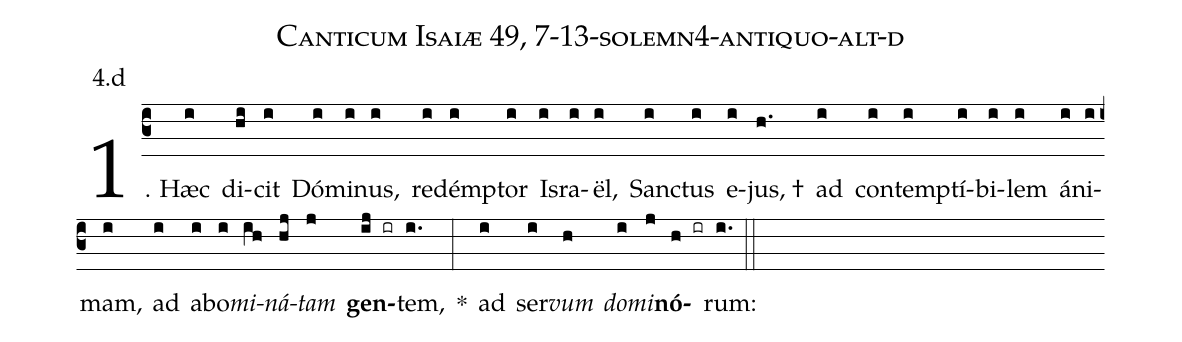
name: Canticum Isaiæ 49, 7-13-solemn4-antiquo-alt-d;
annotation: 4.d;
%%
(c3)1. Hæc(i) di(hi)cit(i) Dó(i)mi(i)nus,(i) red(i)émp(i)tor(i) Is(i)ra(i)ël,(i) Sanc(i)tus(i) e(i)jus, †(h.) ad(i) con(i)temp(i)tí(i)bi(i)lem(i) á(i)ni(i)mam,(i) ad(i) ab(i)o(i)<i>mi</i>(ih)<i>ná</i>(hj)<i>tam</i>(j) <b>gen</b>(ij ir)tem,(i.) *(:) ad(i) ser(i)<i>vum</i>(h) <i>do</i>(i)<i>mi</i>(j)<b>nó</b>(h ir)rum:(i.) (::)
